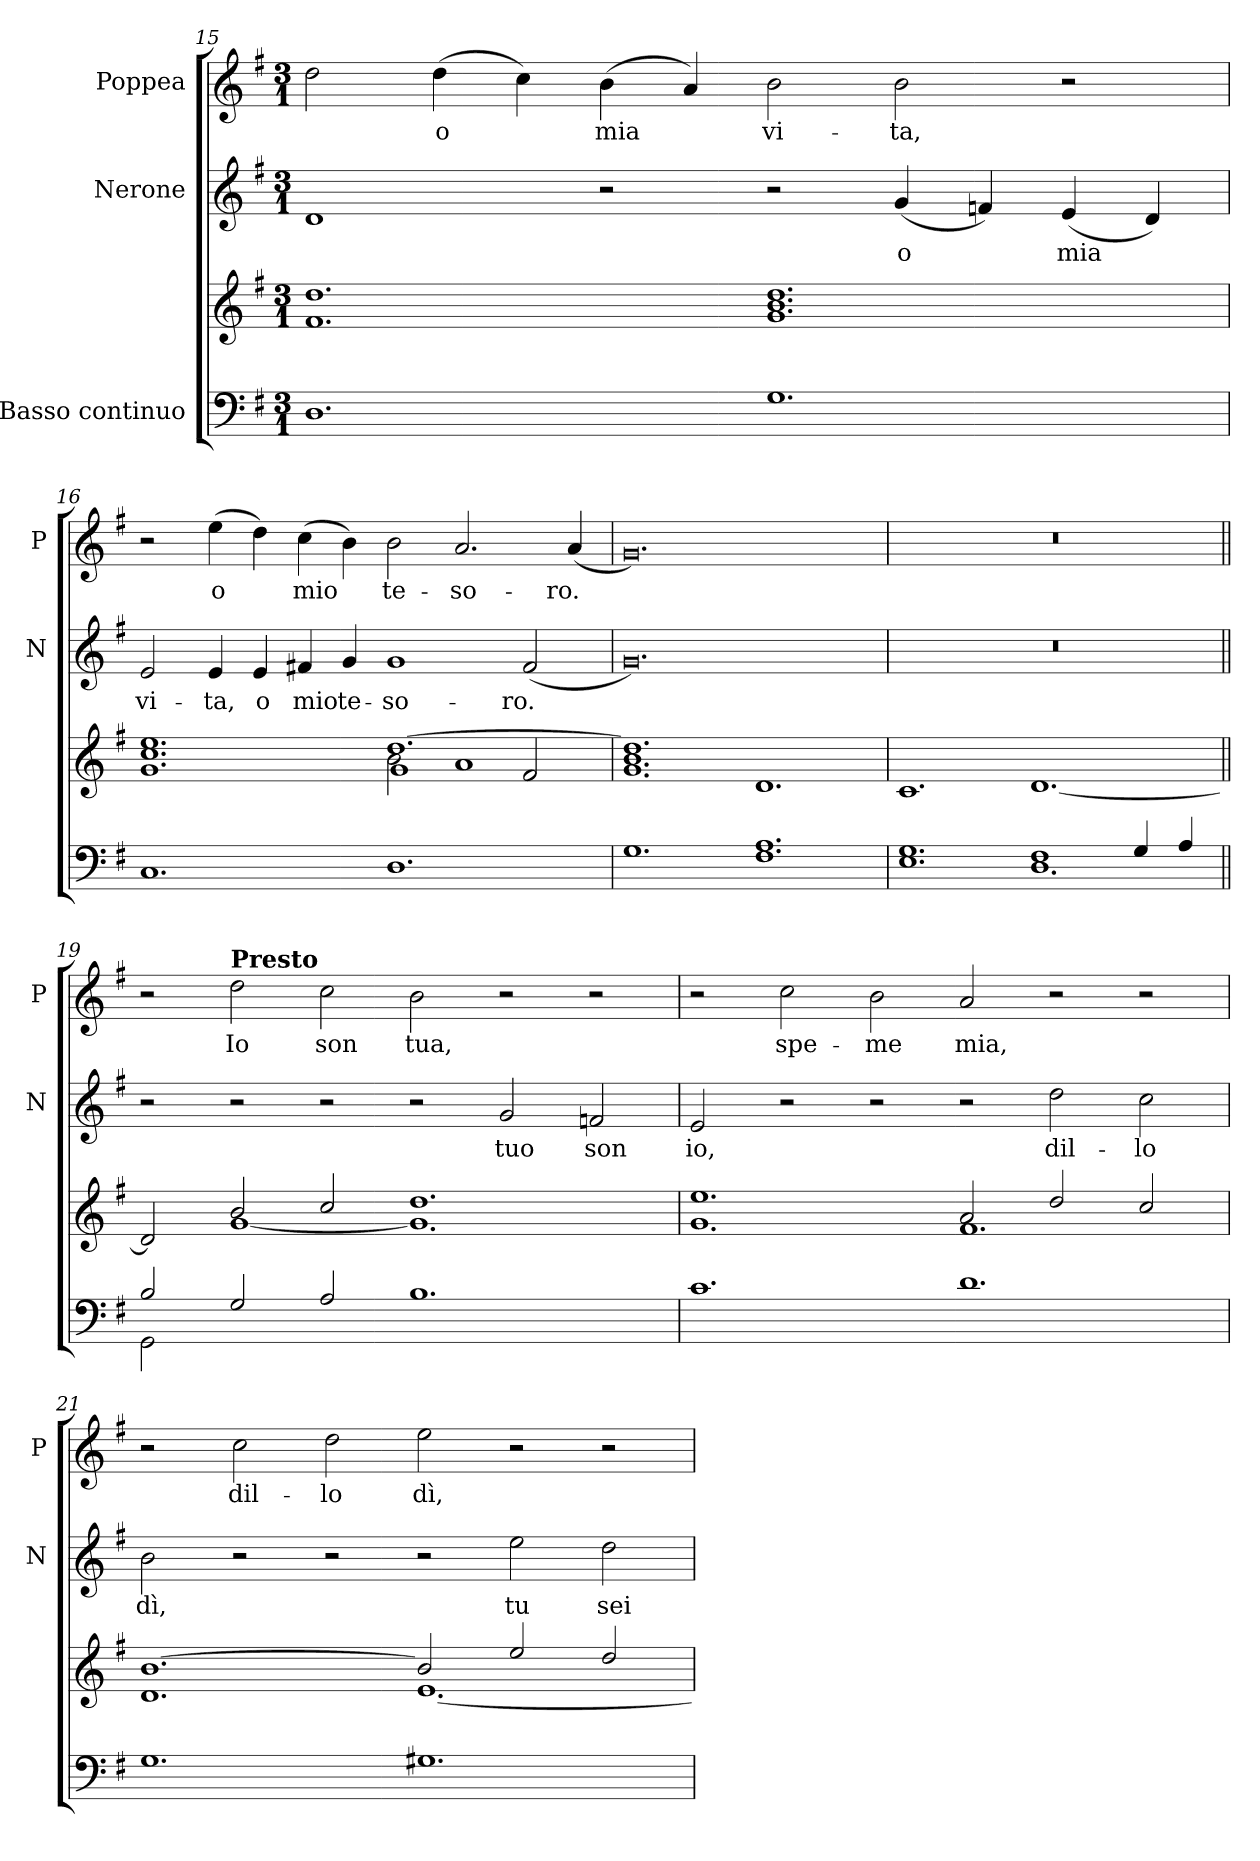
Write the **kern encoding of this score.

**kern	**kern	**kern	**text	**kern	**text
*part3	*part3	*part2	*part2	*part1	*part1
*staff4	*staff3	*staff2	*staff2	*staff1	*staff1
*I"Basso  continuo	*	*I"Nerone	*	*I"Poppea	*
*	*	*I'N	*	*I'P	*
*clefF4	*clefG2	*clefG2	*	*clefG2	*
*k[f#]	*k[f#]	*k[f#]	*	*k[f#]	*
*M3/1	*M3/1	*M3/1	*	*M3/1	*
=15	=15	=15	=15	=15	=15
1.D	1.f# 1.dd	1d	.	2dd\	.
!	!	!	!	!	!LO:LY:b
.	.	.	.	(>4dd\	o
.	.	.	.	4cc\)	.
!	!	!	!	!	!LO:LY:b
.	.	2r	.	(>4b\	mia
.	.	.	.	4a/)	.
!	!	!	!	!	!LO:LY:b
1.G	1.g 1.b 1.dd	2r	.	2b\	vi-
!	!	!	!LO:LY:b	!	!LO:LY:b
.	.	(<4g/	o	2b\	-ta,
.	.	4fn/)	.	.	.
!	!	!	!LO:LY:b	!	!
.	.	(<4e/	mia	2r	.
.	.	4d/)	.	.	.
=16	=16	=16	=16	=16	=16
*	*^	*	*	*	*
*	*	*^	*	*	*	*
!	!	!	!	!	!LO:LY:b	!	!
1.C	1.ee	1.cc	1.g	2e/	vi-	2r	.
!	!	!	!	!	!LO:LY:b	!	!LO:LY:b
.	.	.	.	4e/	-ta,	(>4ee\	o
!	!	!	!	!	!LO:LY:b	!	!
.	.	.	.	4e/	o	4dd\)	.
!	!	!	!	!	!LO:LY:b	!	!LO:LY:b
.	.	.	.	4f#X/	mio	(>4cc\	mio
!	!	!	!	!	!LO:LY:b	!	!
.	.	.	.	4g/	te-	4b\)	.
!	!	!	!	!	!LO:LY:b	!	!LO:LY:b
1.D	[1.dd	2b\	1g	1g	-so-	2b\	te-
!	!	!	!	!	!	!	!LO:LY:b
.	.	1a	.	.	.	2.a/	-so-
!	!	!	!	!	!LO:LY:b	!	!
.	.	.	2f#/	(<2f#/	-ro.	.	.
!	!	!	!	!	!	!	!LO:LY:b
.	.	.	.	.	.	(<4a/	-ro.
*	*	*v	*v	*	*	*	*
!!LO:LB:g=z
=17	=17	=17	=17	=17	=17	=17
1.G	1.dd]	1.g 1.b	0.g)	.	0.g)	.
1.F# 1.A	1.d	1.rffyy	.	.	.	.
*	*v	*v	*	*	*	*
=18	=18	=18	=18	=18	=18
*^	*	*	*	*	*
1.E 1.G	1.ryy	1.c	0.r	.	0.r	.
1F#	1.D	[1.d	.	.	.	.
4G/	.	.	.	.	.	.
4A/	.	.	.	.	.	.
=19||	=19||	=19||	=19||	=19||	=19||	=19||
*	*	*^	*	*	*	*
2B/	2GG\	2d/]	2ryy	2r	.	2r	.
!	!	!	!	!	!	!LO:TX:a:B:t=Presto	!
!	!	!	!	!	!	!	!LO:LY:b
2G/	2ryy	2b/	[1g	2r	.	2dd\	Io
!	!	!	!	!	!	!	!LO:LY:b
2A/	0ryy	2cc/	.	2r	.	2cc\	son
!	!	!	!	!	!	!	!LO:LY:b
1.B	.	1.dd	1.g]	2r	.	2b\	tua,
!	!	!	!	!	!LO:LY:b	!	!
.	.	.	.	2g/	tuo	2r	.
!	!	!	!	!	!LO:LY:b	!	!
.	.	.	.	2fn/	son	2r	.
*v	*v	*	*	*	*	*	*
=20	=20	=20	=20	=20	=20	=20
!	!	!	!	!LO:LY:b	!	!
1.c	1.ee	1.g	2e/	io,	2r	.
!	!	!	!	!	!	!LO:LY:b
.	.	.	2r	.	2cc\	spe-
!	!	!	!	!	!	!LO:LY:b
.	.	.	2r	.	2b\	-me
!	!	!	!	!	!	!LO:LY:b
1.d	2a/	1.f#	2r	.	2a/	mia,
!	!	!	!	!LO:LY:b	!	!
.	2dd/	.	2dd\	dil-	2r	.
!	!	!	!	!LO:LY:b	!	!
.	2cc/	.	2cc\	-lo	2r	.
=21	=21	=21	=21	=21	=21	=21
!	!	!	!	!LO:LY:b	!	!
1.G	[1.b	1.d	2b\	dì,	2r	.
!	!	!	!	!	!	!LO:LY:b
.	.	.	2r	.	2cc\	dil-
!	!	!	!	!	!	!LO:LY:b
.	.	.	2r	.	2dd\	-lo
!	!	!	!	!	!	!LO:LY:b
1.G#X	2b/]	[1.e	2r	.	2ee\	dì,
!	!	!	!	!LO:LY:b	!	!
.	2ee/	.	2ee\	tu	2r	.
!	!	!	!	!LO:LY:b	!	!
.	2dd/	.	2dd\	sei	2r	.
*	*v	*v	*	*	*	*
=	=	=	=	=	=
*-	*-	*-	*-	*-	*-
